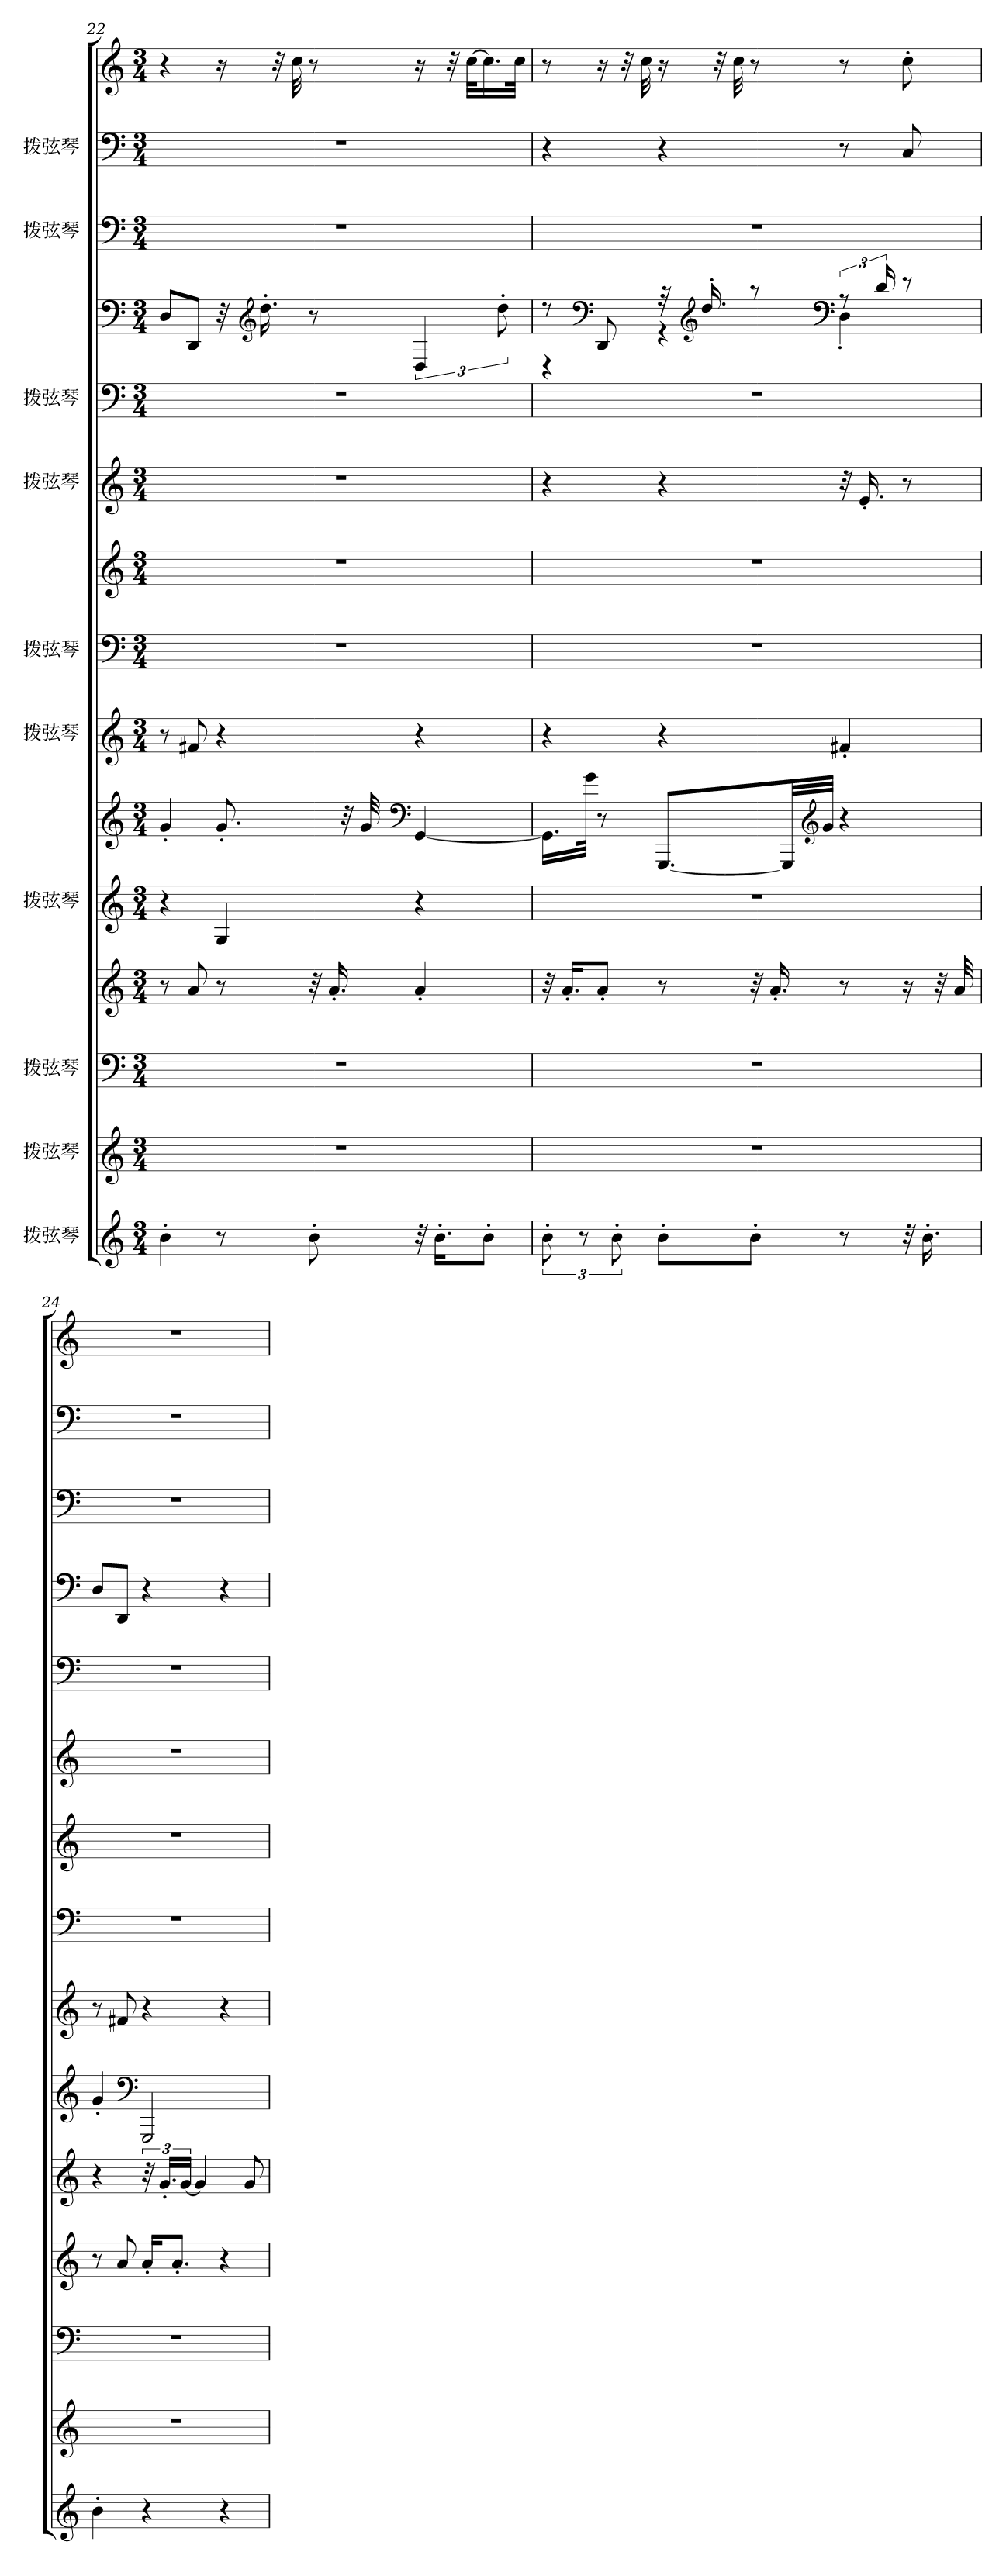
**kern	**kern	**kern	**kern	**kern	**kern	**kern	**kern	**kern	**kern	**kern	**kern	**kern	**kern	**kern
*part10	*part9	*part8	*part8	*part7	*part7	*part6	*part5	*part5	*part4	*part3	*part3	*part2	*part1	*part1
*staff15	*staff14	*staff13	*staff12	*staff11	*staff10	*staff9	*staff8	*staff7	*staff6	*staff5	*staff4	*staff3	*staff2	*staff1
*I"拨弦琴	*I"拨弦琴	*I"拨弦琴	*	*I"拨弦琴	*	*I"拨弦琴	*I"拨弦琴	*	*I"拨弦琴	*I"拨弦琴	*	*I"拨弦琴	*I"拨弦琴	*
!!LO:PB:g=z
*clefG2	*clefG2	*clefF4	*clefG2	*clefG2	*clefG2	*clefG2	*clefF4	*clefG2	*clefG2	*clefF4	*clefF4	*clefF4	*clefF4	*clefG2
*k[]	*k[]	*k[]	*k[]	*k[]	*k[]	*k[]	*k[]	*k[]	*k[]	*k[]	*k[]	*k[]	*k[]	*k[]
*M3/4	*M3/4	*M3/4	*M3/4	*M3/4	*M3/4	*M3/4	*M3/4	*M3/4	*M3/4	*M3/4	*M3/4	*M3/4	*M3/4	*M3/4
=22	=22	=22	=22	=22	=22	=22	=22	=22	=22	=22	=22	=22	=22	=22
4b'\	2.r	2.r	8r	4r	4g'/	8r	2.r	2.r	2.r	2.r	8D/L	2.r	2.r	4r
.	.	.	8a/	.	.	8f#X/	.	.	.	.	8DD/J	.	.	.
8r	.	.	8r	4G/	8.g'/	4r	.	.	.	.	32r	.	.	16r
*	*	*	*	*	*	*	*	*	*	*	*clefG2	*	*	*
.	.	.	.	.	.	.	.	.	.	.	16.dd'\	.	.	.
.	.	.	.	.	.	.	.	.	.	.	.	.	.	32r
.	.	.	.	.	.	.	.	.	.	.	.	.	.	32cc\
8b'\	.	.	32r	.	.	.	.	.	.	.	8r	.	.	8r
.	.	.	16.a'/	.	.	.	.	.	.	.	.	.	.	.
.	.	.	.	.	32r	.	.	.	.	.	.	.	.	.
.	.	.	.	.	32g/	.	.	.	.	.	.	.	.	.
*	*	*	*	*	*clefF4	*	*	*	*	*	*	*	*	*
32r	.	.	4a'/	4r	[4GG/	4r	.	.	.	.	6D/	.	.	16r
16.b'\KL	.	.	.	.	.	.	.	.	.	.	.	.	.	.
.	.	.	.	.	.	.	.	.	.	.	.	.	.	32r
.	.	.	.	.	.	.	.	.	.	.	.	.	.	[32cc\KLL
8b'\J	.	.	.	.	.	.	.	.	.	.	.	.	.	16.cc\]
.	.	.	.	.	.	.	.	.	.	.	12dd'\	.	.	.
.	.	.	.	.	.	.	.	.	.	.	.	.	.	32cc\JJk
=23	=23	=23	=23	=23	=23	=23	=23	=23	=23	=23	=23	=23	=23	=23
*	*	*	*	*	*	*	*	*	*	*	*^	*	*	*
12b'\	2.r	2.r	32r	2.r	16.GG\LL]	4r	2.r	2.r	4r	2.r	8r	4r	2.r	4r	8r
.	.	.	16.a'/KL	.	.	.	.	.	.	.	.	.	.	.	.
12r	.	.	.	.	.	.	.	.	.	.	.	.	.	.	.
.	.	.	.	.	32g\JJk	.	.	.	.	.	.	.	.	.	.
*	*	*	*	*	*	*	*	*	*	*	*clefF4	*	*	*	*
.	.	.	8a'/J	.	8r	.	.	.	.	.	8DD/	.	.	.	16r
12b'\	.	.	.	.	.	.	.	.	.	.	.	.	.	.	.
.	.	.	.	.	.	.	.	.	.	.	.	.	.	.	32r
.	.	.	.	.	.	.	.	.	.	.	.	.	.	.	32cc\
8b'\L	.	.	8r	.	[8.GGG/L	4r	.	.	4r	.	32r	4r	.	4r	16r
*	*	*	*	*	*	*	*	*	*	*	*clefG2	*	*	*	*
.	.	.	.	.	.	.	.	.	.	.	16.dd'/	.	.	.	.
.	.	.	.	.	.	.	.	.	.	.	.	.	.	.	32r
.	.	.	.	.	.	.	.	.	.	.	.	.	.	.	32cc\
8b'\J	.	.	32r	.	.	.	.	.	.	.	8r	.	.	.	8r
.	.	.	16.a'/	.	.	.	.	.	.	.	.	.	.	.	.
.	.	.	.	.	32GGG/LL]	.	.	.	.	.	.	.	.	.	.
*	*	*	*	*	*clefG2	*	*	*	*	*	*	*	*	*	*
.	.	.	.	.	32g/JJJ	.	.	.	.	.	.	.	.	.	.
*	*	*	*	*	*	*	*	*	*	*	*clefF4	*	*	*	*
8r	.	.	8r	.	4r	4f#X'/	.	.	32r	.	12r	4D'\	.	8r	8r
.	.	.	.	.	.	.	.	.	16.e'/	.	.	.	.	.	.
.	.	.	.	.	.	.	.	.	.	.	24d/	.	.	.	.
32r	.	.	16r	.	.	.	.	.	8r	.	8r	.	.	8C/	8cc'\
16.b'\	.	.	.	.	.	.	.	.	.	.	.	.	.	.	.
.	.	.	32r	.	.	.	.	.	.	.	.	.	.	.	.
.	.	.	32a/	.	.	.	.	.	.	.	.	.	.	.	.
*	*	*	*	*	*	*	*	*	*	*	*v	*v	*	*	*
!!LO:PB:g=z
=24	=24	=24	=24	=24	=24	=24	=24	=24	=24	=24	=24	=24	=24	=24
4b'\	2.r	2.r	8r	4r	4g'/	8r	2.r	2.r	2.r	2.r	8D/L	2.r	2.r	2.r
.	.	.	8a/	.	.	8f#X/	.	.	.	.	8DD/J	.	.	.
*	*	*	*	*	*clefF4	*	*	*	*	*	*	*	*	*
4r	.	.	16a'/KL	48r	2GGG/	4r	.	.	.	.	4r	.	.	.
.	.	.	.	24.g'/LL	.	.	.	.	.	.	.	.	.	.
.	.	.	8.a'/J	.	.	.	.	.	.	.	.	.	.	.
.	.	.	.	[24g/JJ	.	.	.	.	.	.	.	.	.	.
.	.	.	.	4g/]	.	.	.	.	.	.	.	.	.	.
4r	.	.	4r	.	.	4r	.	.	.	.	4r	.	.	.
.	.	.	.	8g/	.	.	.	.	.	.	.	.	.	.
=	=	=	=	=	=	=	=	=	=	=	=	=	=	=
*-	*-	*-	*-	*-	*-	*-	*-	*-	*-	*-	*-	*-	*-	*-
